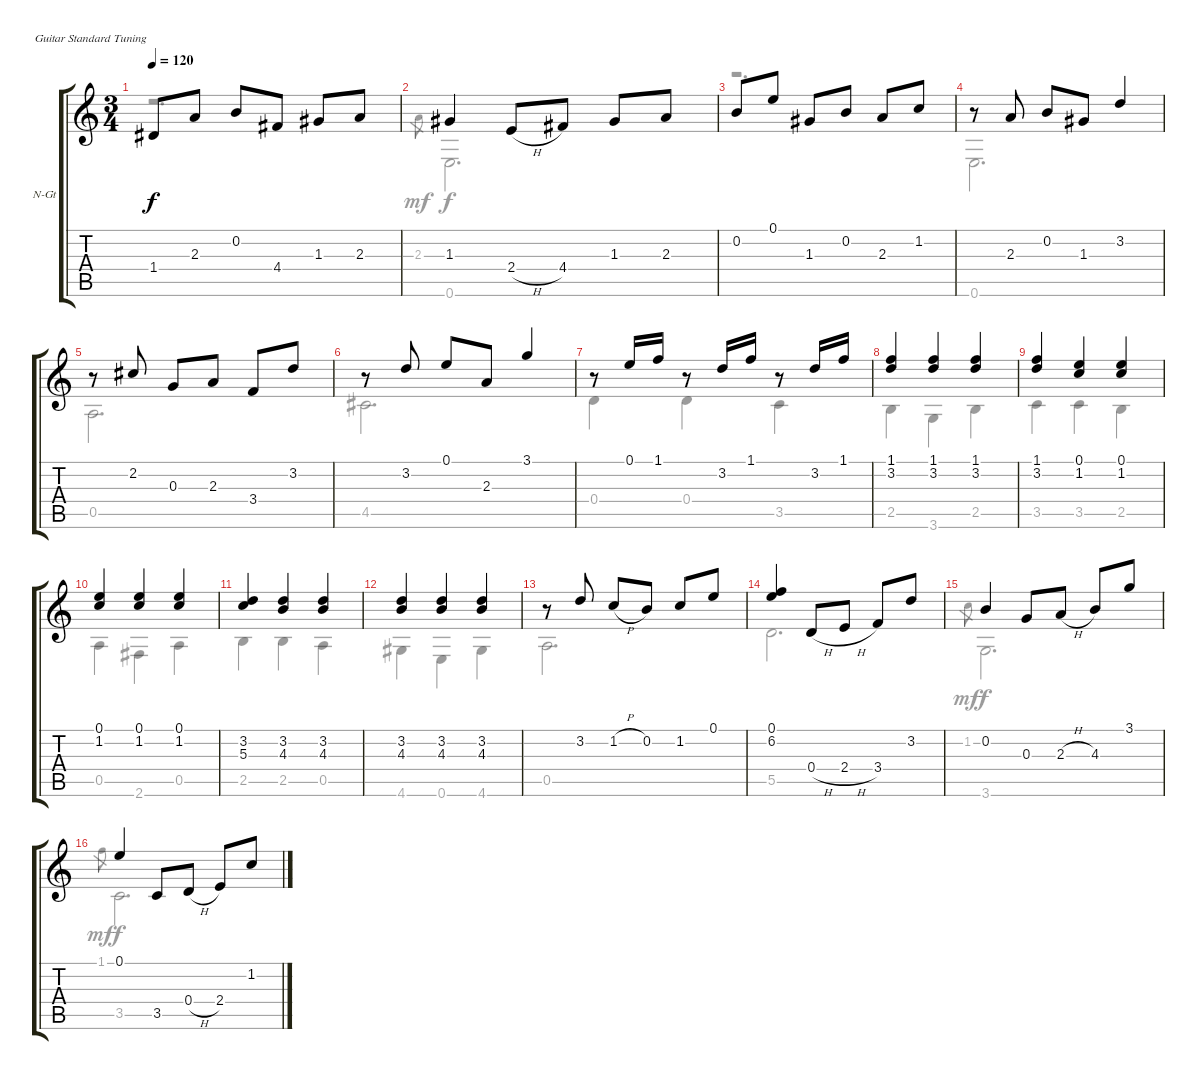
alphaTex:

\bracketExtendMode groupsimilarinstruments
\firstSystemTrackNameOrientation horizontal
\otherSystemsTrackNameOrientation horizontal
\track ("Menuet" "N-Gt") {instrument acousticguitarnylon}
\staff {score tabs}
\tuning (E4 B3 G3 D3 A2 E2)
\voice
\ts (3 4)
\tempo 120
\clef g2
\ks c
1.4.8{dy f} 2.3.8 0.2.8 4.4.8 1.3.8 2.3.8 |
1.3.4 2.4{h}.8 4.4.8 1.3.8 2.3.8 |
0.2.8 0.1.8 1.3.8 0.2.8 2.3.8 1.2.8 |
r.8 2.3.8 0.2.8 1.3.8 3.2.4 |
r.8 2.2.8 0.3.8 2.3.8 3.4.8 3.2.8 |
r.8 3.2.8 0.1.8 2.3.8 3.1.4 |
r.8 0.1.16 1.1.16 r.8 3.2.16 1.1.16 r.8 3.2.16 1.1.16 |
(1.1 3.2).4 (1.1 3.2).4 (1.1 3.2).4 |
(1.1 3.2).4 (0.1 1.2).4 (0.1 1.2).4 |
(0.1 1.2).4 (0.1 1.2).4 (0.1 1.2).4 |
(3.2 5.3).4 (3.2 4.3).4 (3.2 4.3).4 |
(3.2 4.3).4 (3.2 4.3).4 (3.2 4.3).4 |
r.8 3.2.8 1.2{h}.8 0.2.8 1.2.8 0.1.8 |
(0.1 6.2).4 0.4{h}.8 2.4{h}.8 3.4.8 3.2.8 |
0.2.4 0.3.8 2.3{h}.8 4.3.8 3.1.8 |
0.1.4 3.5.8 0.4{h}.8 2.4.8 1.2.8
\voice
\clef g2
\ottava regular
\simile none
\ks c
r.2{d dy f} |
2.3.8{gr dy mf} 0.6.2{d dy f} |
r.2{d} |
0.6.2{d} |
0.5.2{d} |
4.5.2{d} |
0.4.4 0.4.4 3.5.4 |
2.5.4 3.6.4 2.5.4 |
3.5.4 3.5.4 2.5.4 |
0.5.4 2.6.4 0.5.4 |
2.5.4 2.5.4 0.5.4 |
4.6.4 0.6.4 4.6.4 |
0.5.2{d} |
5.5.2{d} |
1.2.8{gr dy mf} 3.6.2{d dy f} |
1.1.8{gr dy mf} 3.5.2{d dy f}
